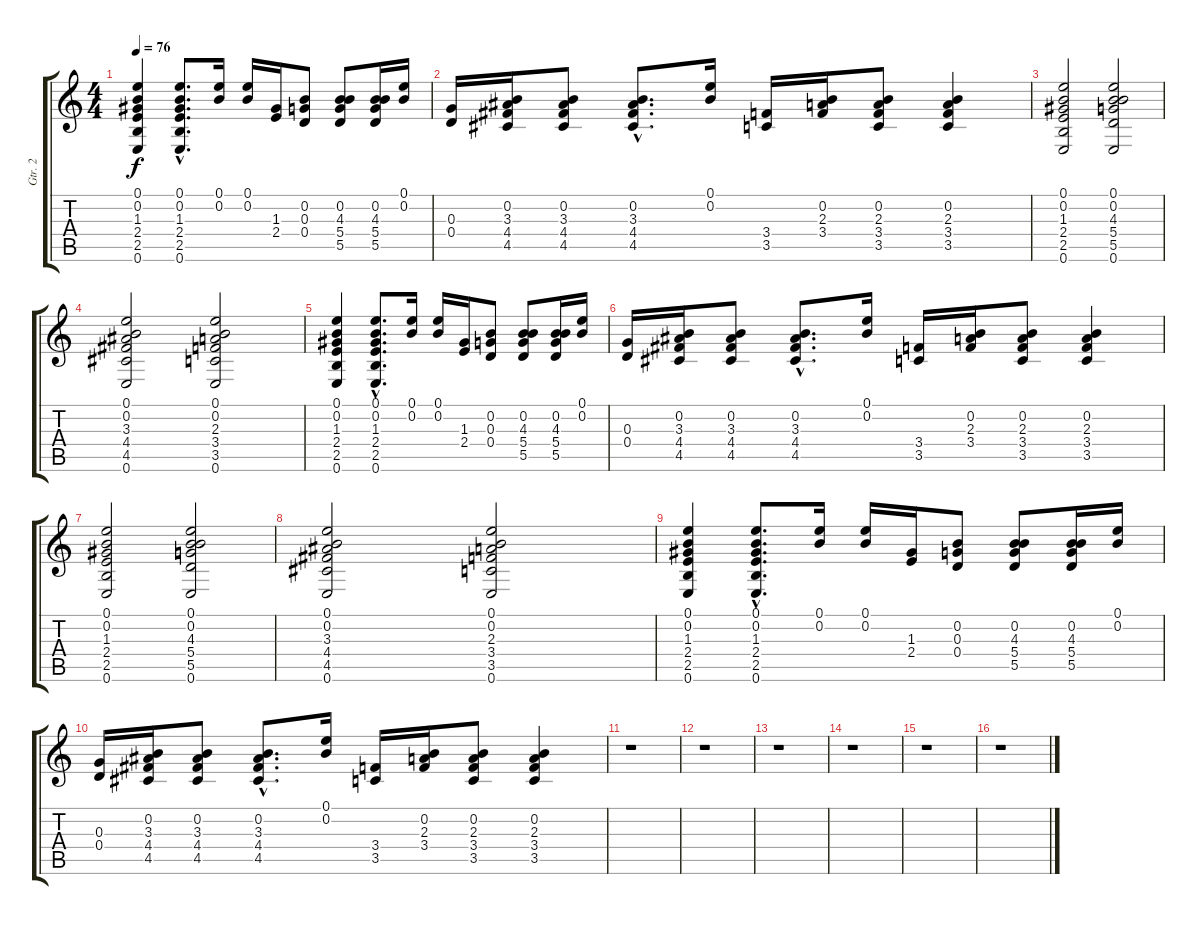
\track ("Gtr. 2" "Gtr. 2") {instrument electricguitarclean}
\staff {score tabs}
\tuning (E4 B3 G3 D3 A2 E2) {hide}
\ts (4 4)
\tempo 76
\clef g2
\ks c
(0.1 0.2 1.3 2.4 2.5 0.6).4{dy f} (0.1{hac} 0.2{hac} 1.3{hac} 2.4{hac} 2.5{hac} 0.6{hac}).8{d} (0.1 0.2).16 (0.1 0.2).16 (1.3 2.4).16 (0.2 0.3 0.4).8 (0.2 4.3 5.4 5.5).8 (0.2 4.3 5.4 5.5).16 (0.1 0.2).16 |
(0.3 0.4).16 (0.2 3.3 4.4 4.5).16 (0.2 3.3 4.4 4.5).8 (0.2{hac} 3.3{hac} 4.4{hac} 4.5{hac}).8{d} (0.1 0.2).16 (3.4 3.5).16 (0.2 2.3 3.4).16 (0.2 2.3 3.4 3.5).8 (0.2 2.3 3.4 3.5).4 |
(0.1 0.2 1.3 2.4 2.5 0.6).2 (0.1 0.2 4.3 5.4 5.5 0.6).2 |
(0.1 0.2 3.3 4.4 4.5 0.6).2 (0.1 0.2 2.3 3.4 3.5 0.6).2 |
(0.1 0.2 1.3 2.4 2.5 0.6).4 (0.1{hac} 0.2{hac} 1.3{hac} 2.4{hac} 2.5{hac} 0.6{hac}).8{d} (0.1 0.2).16 (0.1 0.2).16 (1.3 2.4).16 (0.2 0.3 0.4).8 (0.2 4.3 5.4 5.5).8 (0.2 4.3 5.4 5.5).16 (0.1 0.2).16 |
(0.3 0.4).16 (0.2 3.3 4.4 4.5).16 (0.2 3.3 4.4 4.5).8 (0.2{hac} 3.3{hac} 4.4{hac} 4.5{hac}).8{d} (0.1 0.2).16 (3.4 3.5).16 (0.2 2.3 3.4).16 (0.2 2.3 3.4 3.5).8 (0.2 2.3 3.4 3.5).4 |
(0.1 0.2 1.3 2.4 2.5 0.6).2 (0.1 0.2 4.3 5.4 5.5 0.6).2 |
(0.1 0.2 3.3 4.4 4.5 0.6).2 (0.1 0.2 2.3 3.4 3.5 0.6).2 |
(0.1 0.2 1.3 2.4 2.5 0.6).4 (0.1{hac} 0.2{hac} 1.3{hac} 2.4{hac} 2.5{hac} 0.6{hac}).8{d} (0.1 0.2).16 (0.1 0.2).16 (1.3 2.4).16 (0.2 0.3 0.4).8 (0.2 4.3 5.4 5.5).8 (0.2 4.3 5.4 5.5).16 (0.1 0.2).16 |
(0.3 0.4).16 (0.2 3.3 4.4 4.5).16 (0.2 3.3 4.4 4.5).8 (0.2{hac} 3.3{hac} 4.4{hac} 4.5{hac}).8{d} (0.1 0.2).16 (3.4 3.5).16 (0.2 2.3 3.4).16 (0.2 2.3 3.4 3.5).8 (0.2 2.3 3.4 3.5).4 |
r.1 |
r.1 |
r.1 |
r.1 |
r.1 |
r.1
